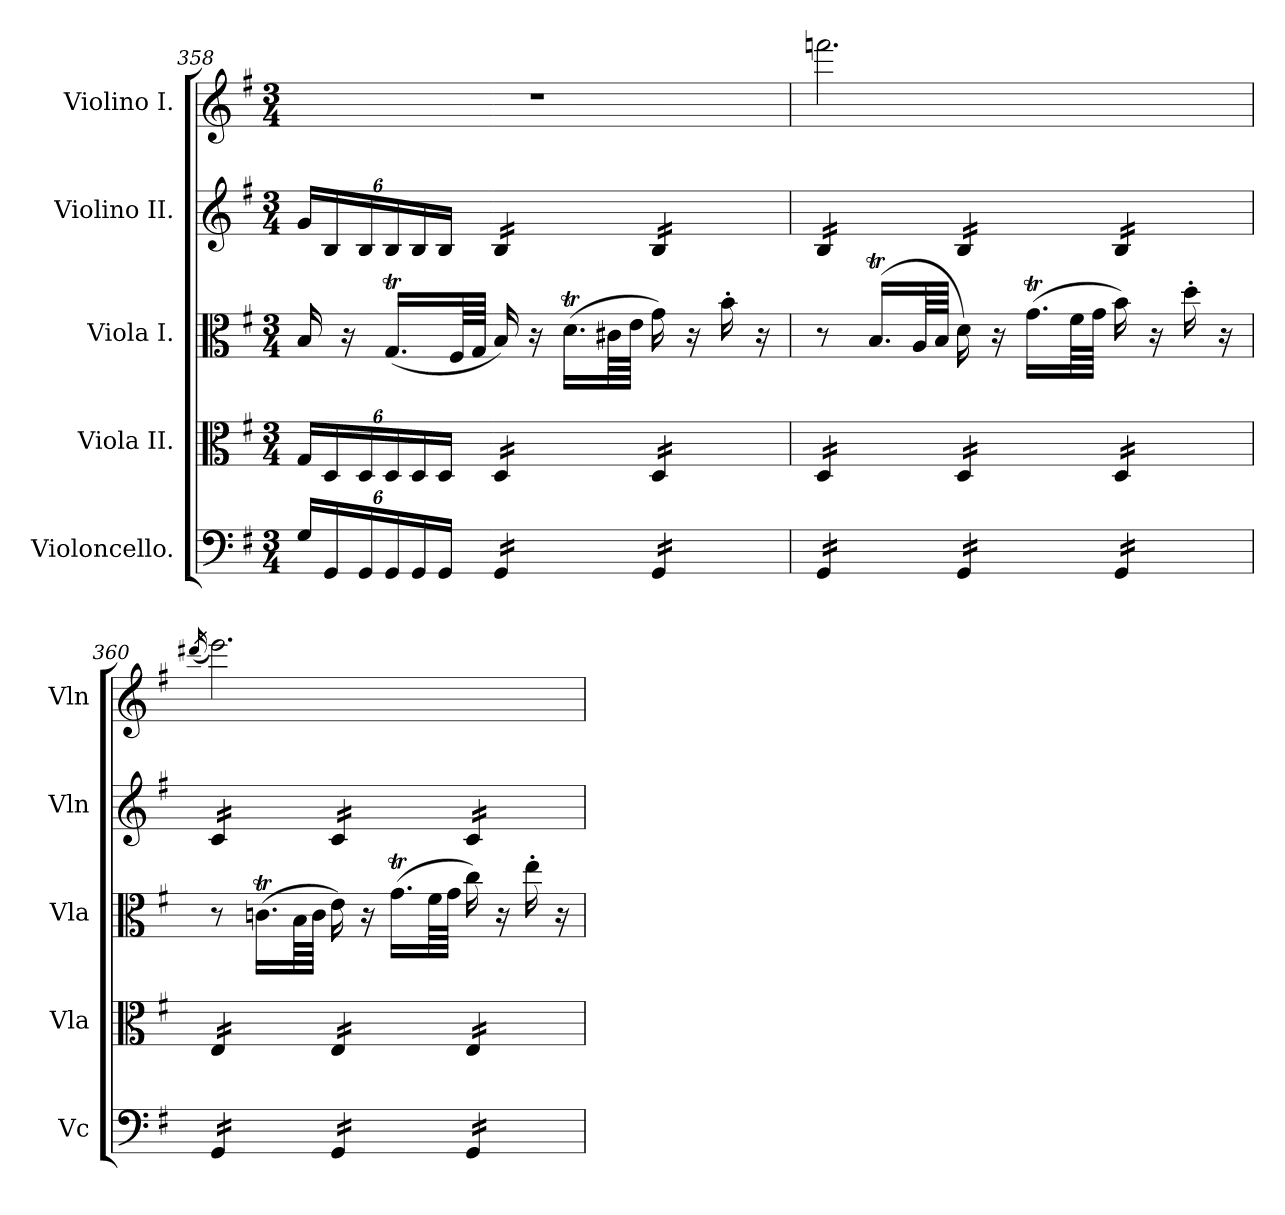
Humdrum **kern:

**kern	**kern	**kern	**kern	**kern
*part5	*part4	*part3	*part2	*part1
*staff5	*staff4	*staff3	*staff2	*staff1
*I"Violoncello.	*I"Viola II.	*I"Viola I.	*I"Violino II.	*I"Violino I.
*I'Vc	*I'Vla	*I'Vla	*I'Vln	*I'Vln
*clefF4	*clefC3	*clefC3	*clefG2	*clefG2
*k[f#]	*k[f#]	*k[f#]	*k[f#]	*k[f#]
*M3/4	*M3/4	*M3/4	*M3/4	*M3/4
*Xbrackettup	*Xbrackettup	*	*Xbrackettup	*
=358	=358	=358	=358	=358
24G/LL	24G/LL	16B/	24g/LL	2.r
24GG/	24D/	.	24B/	.
.	.	16r	.	.
24GG/	24D/	.	24B/	.
24GG/	24D/	(<16.GT/LL	24B/	.
24GG/	24D/	.	24B/	.
24GG/JJ	24D/JJ	.	24B/JJ	.
.	.	64F#/LL	.	.
.	.	64G/JJJJ	.	.
*tremolo	*	*	*	*
*	*tremolo	*	*	*
*	*	*	*tremolo	*
24GG/LL	24D/LL	16B/)	24B/LL	.
24GG/	24D/	.	24B/	.
.	.	16r	.	.
24GG/	24D/	.	24B/	.
24GG/	24D/	(>16.dT\LL	24B/	.
24GG/	24D/	.	24B/	.
24GG/JJ	24D/JJ	.	24B/JJ	.
.	.	64c#X\LL	.	.
.	.	64e\JJJJ	.	.
24GG/LL	24D/LL	16g\)	24B/LL	.
24GG/	24D/	.	24B/	.
.	.	16r	.	.
24GG/	24D/	.	24B/	.
24GG/	24D/	16b'\	24B/	.
24GG/	24D/	.	24B/	.
.	.	16r	.	.
24GG/JJ	24D/JJ	.	24B/JJ	.
=359	=359	=359	=359	=359
24GG/LL	24D/LL	8r	24B/LL	2.fffn\
24GG/	24D/	.	24B/	.
24GG/	24D/	.	24B/	.
24GG/	24D/	(>16.Bt/LL	24B/	.
24GG/	24D/	.	24B/	.
24GG/JJ	24D/JJ	.	24B/JJ	.
.	.	64A/LL	.	.
.	.	64B/JJJJ	.	.
24GG/LL	24D/LL	16d\)	24B/LL	.
24GG/	24D/	.	24B/	.
.	.	16r	.	.
24GG/	24D/	.	24B/	.
24GG/	24D/	(>16.gT\LL	24B/	.
24GG/	24D/	.	24B/	.
24GG/JJ	24D/JJ	.	24B/JJ	.
.	.	64f#\LL	.	.
.	.	64g\JJJJ	.	.
24GG/LL	24D/LL	16b\)	24B/LL	.
24GG/	24D/	.	24B/	.
.	.	16r	.	.
24GG/	24D/	.	24B/	.
24GG/	24D/	16dd'\	24B/	.
24GG/	24D/	.	24B/	.
.	.	16r	.	.
24GG/JJ	24D/JJ	.	24B/JJ	.
!!LO:LB:g=z
=360	=360	=360	=360	=360
.	.	.	.	(<16qddd#X/
24GG/LL	24E/LL	8r	24c/LL	2.eee\)
24GG/	24E/	.	24c/	.
24GG/	24E/	.	24c/	.
24GG/	24E/	(>16.cnT\LL	24c/	.
24GG/	24E/	.	24c/	.
24GG/JJ	24E/JJ	.	24c/JJ	.
.	.	64B\LL	.	.
.	.	64c\JJJJ	.	.
24GG/LL	24E/LL	16e\)	24c/LL	.
24GG/	24E/	.	24c/	.
.	.	16r	.	.
24GG/	24E/	.	24c/	.
24GG/	24E/	(>16.gT\LL	24c/	.
24GG/	24E/	.	24c/	.
24GG/JJ	24E/JJ	.	24c/JJ	.
.	.	64f#\LL	.	.
.	.	64g\JJJJ	.	.
24GG/LL	24E/LL	16cc\)	24c/LL	.
24GG/	24E/	.	24c/	.
.	.	16r	.	.
24GG/	24E/	.	24c/	.
24GG/	24E/	16ee'\	24c/	.
24GG/	24E/	.	24c/	.
.	.	16r	.	.
24GG/JJ	24E/JJ	.	24c/JJ	.
*	*	*	*Xtremolo	*
*	*Xtremolo	*	*	*
*Xtremolo	*	*	*	*
=	=	=	=	=
*-	*-	*-	*-	*-
